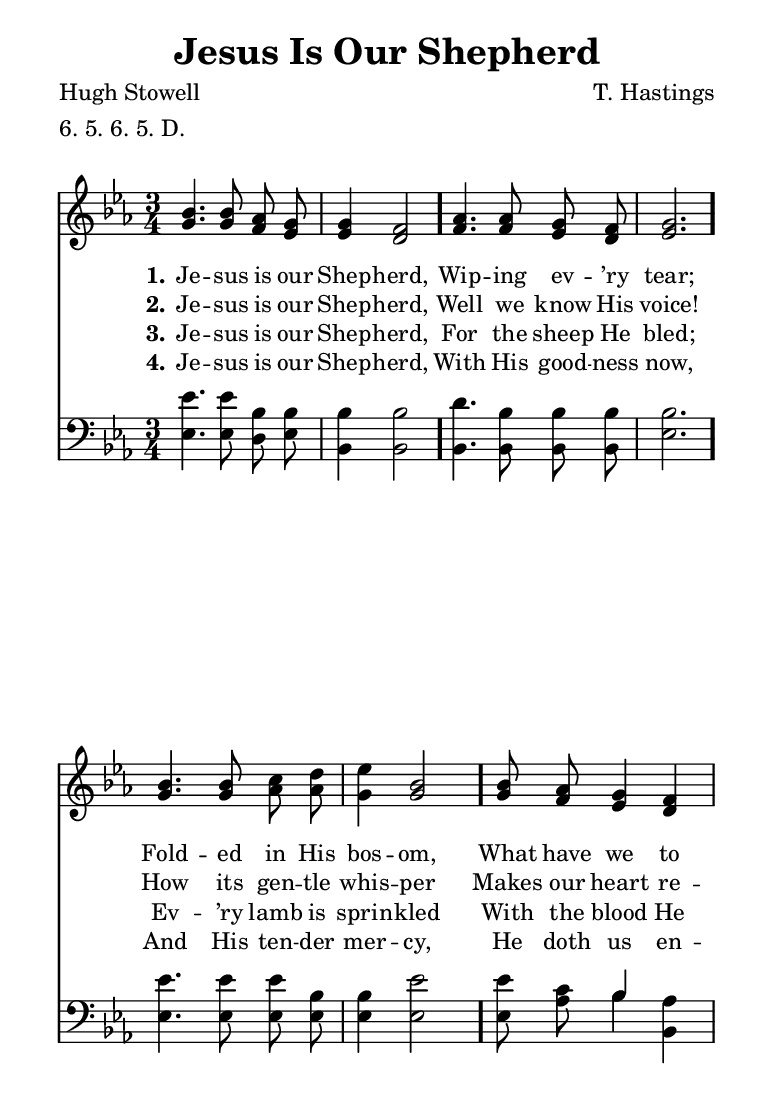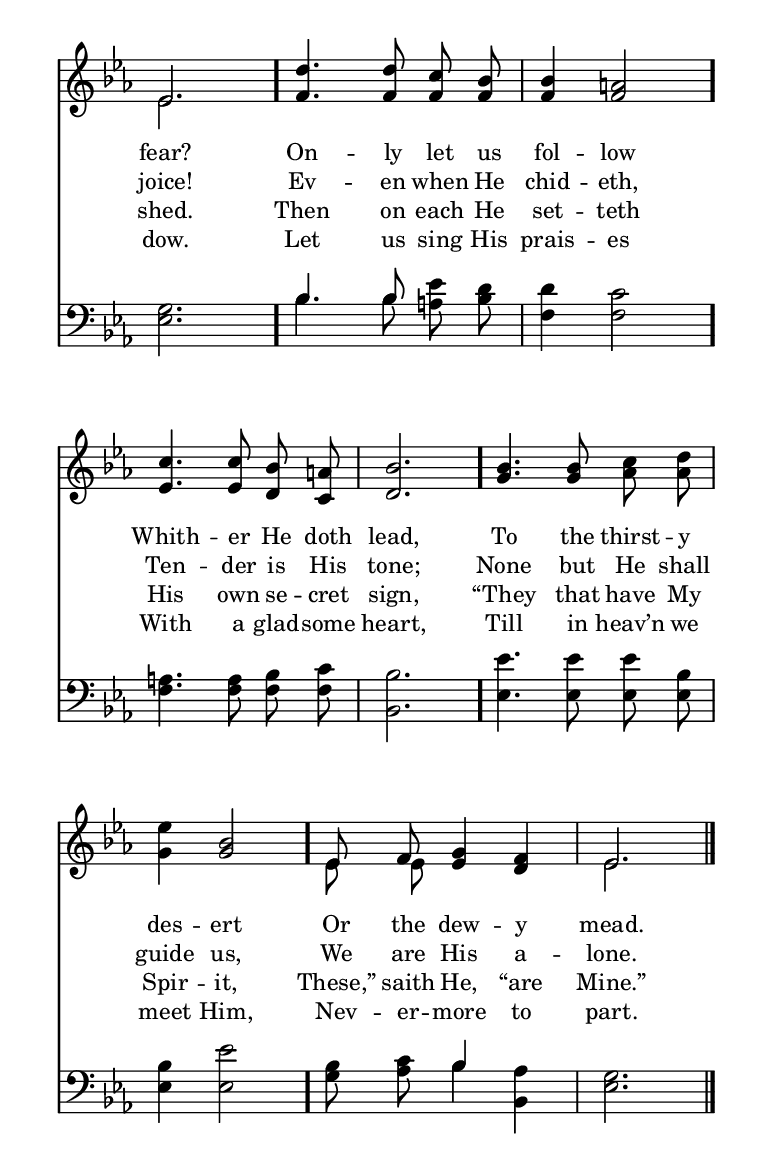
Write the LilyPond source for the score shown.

\include "common/global.ily"
\paper {
  \include "common/paper.ily"
  system-count = #(cond (is-eogsized 4) (#t #f))
}

\header{
  %children
  hymnnumber = "343"
  title = "Jesus Is Our Shepherd"
  tunename = "Broughton"
  meter = "6. 5. 6. 5. D."
  poet = "Hugh Stowell"
  composer = "T. Hastings"
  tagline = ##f
}

global = {
  \include "common/overrides.ily"
  \override Staff.TimeSignature.style = #'numbered
  \time 3/4
  \override Score.MetronomeMark.transparent = ##t % hide all fermata changes too
  \tempo 4=80
  \key ees \major
  \autoBeamOff
}

patternA = { c4. c8 c c | c4 c2 | }
patternB = { c4. c8 c c | c2. | }
patternC = { c8 c c4 c | c2. | }

notesSoprano = {
\global
\relative c'' {

  \changePitch \patternA { bes bes aes g | g f }
  \changePitch \patternB { aes aes g f | g }
  \changePitch \patternA { bes bes c d | ees bes }
  \changePitch \patternC { bes aes g f | ees }

  \changePitch \patternA { d' d c bes | bes a }
  \changePitch \patternB { c c bes a | bes }
  \changePitch \patternA { bes bes c d | ees bes }
  \changePitch \patternC { ees, f g f | ees }

  \bar "|."

}
}

notesAlto = {
\global
\relative e' {

  \changePitch \patternA { g g f ees | ees d }
  \changePitch \patternB { f f ees d | ees }
  \changePitch \patternA { g g aes aes | g g }
  \changePitch \patternC { g f ees d | ees }

  \changePitch \patternA { f f f f | f f }
  \changePitch \patternB { ees ees d c | d }
  \changePitch \patternA { g g aes aes | g g }
  \changePitch \patternC { ees ees ees d | ees }

}
}

notesTenor = {
\global
\relative a' {

  \changePitch \patternA { ees ees bes bes | bes bes }
  \changePitch \patternB { d bes bes bes | bes }
  \changePitch \patternA { ees ees ees bes | bes ees }
  \changePitch \patternC { ees c bes aes | g }

  \changePitch \patternA { bes bes ees d | d c }
  \changePitch \patternB { a a bes c | bes }
  \changePitch \patternA { ees ees ees bes | bes ees }
  \changePitch \patternC { bes c bes aes | g }

}
}

notesBass = {
\global
\relative f {

  \changePitch \patternA { ees ees d ees | bes bes }
  \changePitch \patternB { bes bes bes bes | ees }
  \changePitch \patternA { ees ees ees ees | ees ees }
  \changePitch \patternC { ees aes bes bes, | ees }

  \changePitch \patternA { bes' bes a bes | f f }
  \changePitch \patternB { f f f f | bes, }
  \changePitch \patternA { ees ees ees ees | ees ees }
  \changePitch \patternC { g aes bes bes, | ees }

}
}

wordsA = \lyricmode {
\set stanza = "1."

Je -- sus is our Shep -- herd, \bar "."
Wip -- ing ev -- ’ry tear; \bar "."
Fold -- ed in His bos -- om, \bar "."
What have we to fear? \bar "."
On -- ly let us fol -- low \bar "."
Whith -- er He doth lead, \bar "."
To the thirst -- y des -- ert \bar "."
Or the dew -- y mead. \bar "."

}

wordsB = \lyricmode {
\set stanza = "2."

Je -- sus is our Shep -- herd,
Well we know His voice!
How its gen -- tle whis -- per
Makes our heart re -- joice!
Ev -- en when He chid -- eth,
Ten -- der is His tone;
None but He shall guide us,
We are His a -- lone.

}

wordsC = \lyricmode {
\set stanza = "3."

Je -- sus is our Shep -- herd,
For the sheep He bled;
Ev -- ’ry lamb is sprin -- kled
With the blood He shed.
Then on each He set -- teth
His own se -- cret sign,
“They that have My Spir -- it,
These,” saith He, “are Mine.”

}

wordsD = \lyricmode {
\set stanza = "4."

Je -- sus is our Shep -- herd,
With His good -- ness now,
And His ten -- der mer -- cy,
He doth us en -- dow.
Let us sing His prais -- es
With a glad -- some heart,
Till in heav’n we meet Him,
Nev -- er -- more to part.

}

\score {
  \context ChoirStaff <<
    \context Staff = upper <<
      \set Staff.autoBeaming = ##f
      \set ChoirStaff.systemStartDelimiter = #'SystemStartBar
      \set ChoirStaff.printPartCombineTexts = ##f
      \partcombine #'(2 . 9) \notesSoprano \notesAlto
      \context NullVoice = sopranos { \voiceOne << \notesSoprano >> }
      \context NullVoice = altos { \voiceTwo << \notesAlto >> }
      \context Lyrics = one   \lyricsto sopranos \wordsA
      \context Lyrics = two   \lyricsto sopranos \wordsB
      \context Lyrics = three \lyricsto sopranos \wordsC
      \context Lyrics = four  \lyricsto sopranos \wordsD
    >>
    \context Staff = men <<
      \set Staff.autoBeaming = ##f
      \clef bass
      \set ChoirStaff.printPartCombineTexts = ##f
      \partcombine #'(2 . 9) \notesTenor \notesBass
      \context NullVoice = tenors { \voiceOne << \notesTenor >> }
      \context NullVoice = basses { \voiceTwo << \notesBass >> }
    >>
  >>
  \layout {
    \include "common/layout.ily"
  }
  \midi{
    \include "common/midi.ily"
  }
}

\version "2.19.49"  % necessary for upgrading to future LilyPond versions.

% vi:set et ts=2 sw=2 ai nocindent syntax=lilypond:
